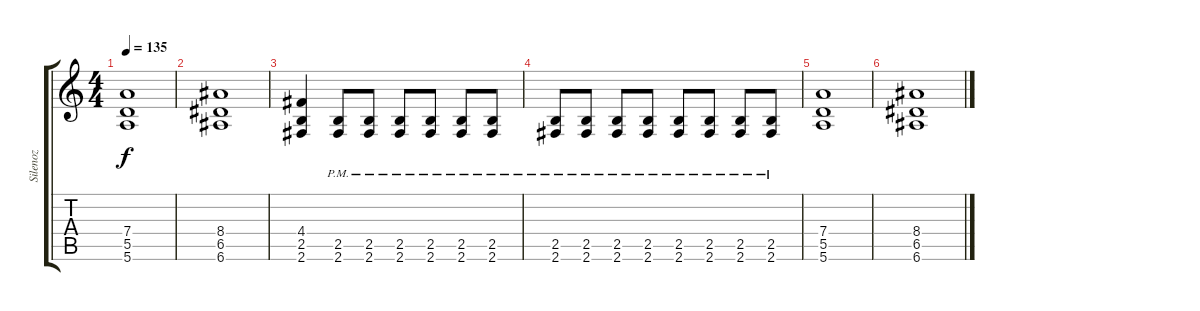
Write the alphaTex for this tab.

\track ("Silenoz" "Silenoz") {instrument distortionguitar}
\staff {score tabs}
\tuning (E4 B3 G3 D3 A2 E2) {hide}
\ts (4 4)
\tempo 135
\clef g2
\ks c
(7.4 5.5 5.6).1{dy f} |
(8.4 6.5 6.6).1 |
(4.4 2.5 2.6).4 (2.5{pm} 2.6{pm}).8 (2.5{pm} 2.6{pm}).8 (2.5{pm} 2.6{pm}).8 (2.5{pm} 2.6{pm}).8 (2.5{pm} 2.6{pm}).8 (2.5{pm} 2.6{pm}).8 |
(2.5{pm} 2.6{pm}).8 (2.5{pm} 2.6{pm}).8 (2.5{pm} 2.6{pm}).8 (2.5{pm} 2.6{pm}).8 (2.5{pm} 2.6{pm}).8 (2.5{pm} 2.6{pm}).8 (2.5{pm} 2.6{pm}).8 (2.5{pm} 2.6{pm}).8 |
(7.4 5.5 5.6).1 |
(8.4 6.5 6.6).1
